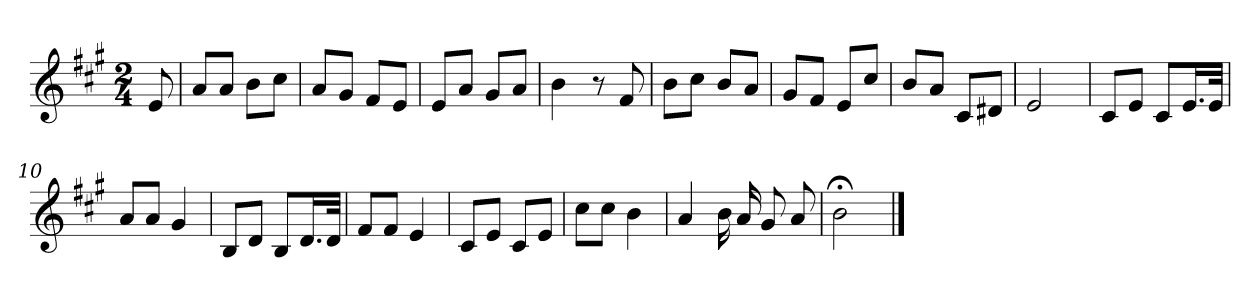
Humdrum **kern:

**kern
*part1
*staff1
*clefG2
*k[f#c#g#]
*A:
*M2/4
*MM120
=
8e
=1
8a/L
8a/J
8b\L
8cc#\J
=2
8a/L
8g#/J
8f#/L
8e/J
=3
8e/L
8a/J
8g#/L
8a/J
=4
4b
8r
8f#
=5
8b\L
8cc#\J
8b/L
8a/J
=6
8g#/L
8f#/J
8e/L
8cc#/J
=7
8b/L
8a/J
8c#/L
8d#X/J
=8
2e
=9
8c#/L
8e/J
8c#/L
16.e/L
32e/JJk
=10
8a/L
8a/J
4g#
=11
8B/L
8d/J
8B/L
16.d/L
32d/JJk
=12
8f#/L
8f#/J
4e
=13
8c#/L
8e/J
8c#/L
8e/J
=14
8cc#\L
8cc#\J
4b
=15
4a
16b
16a
8g#
8a
=16
2b;<
==
*-
